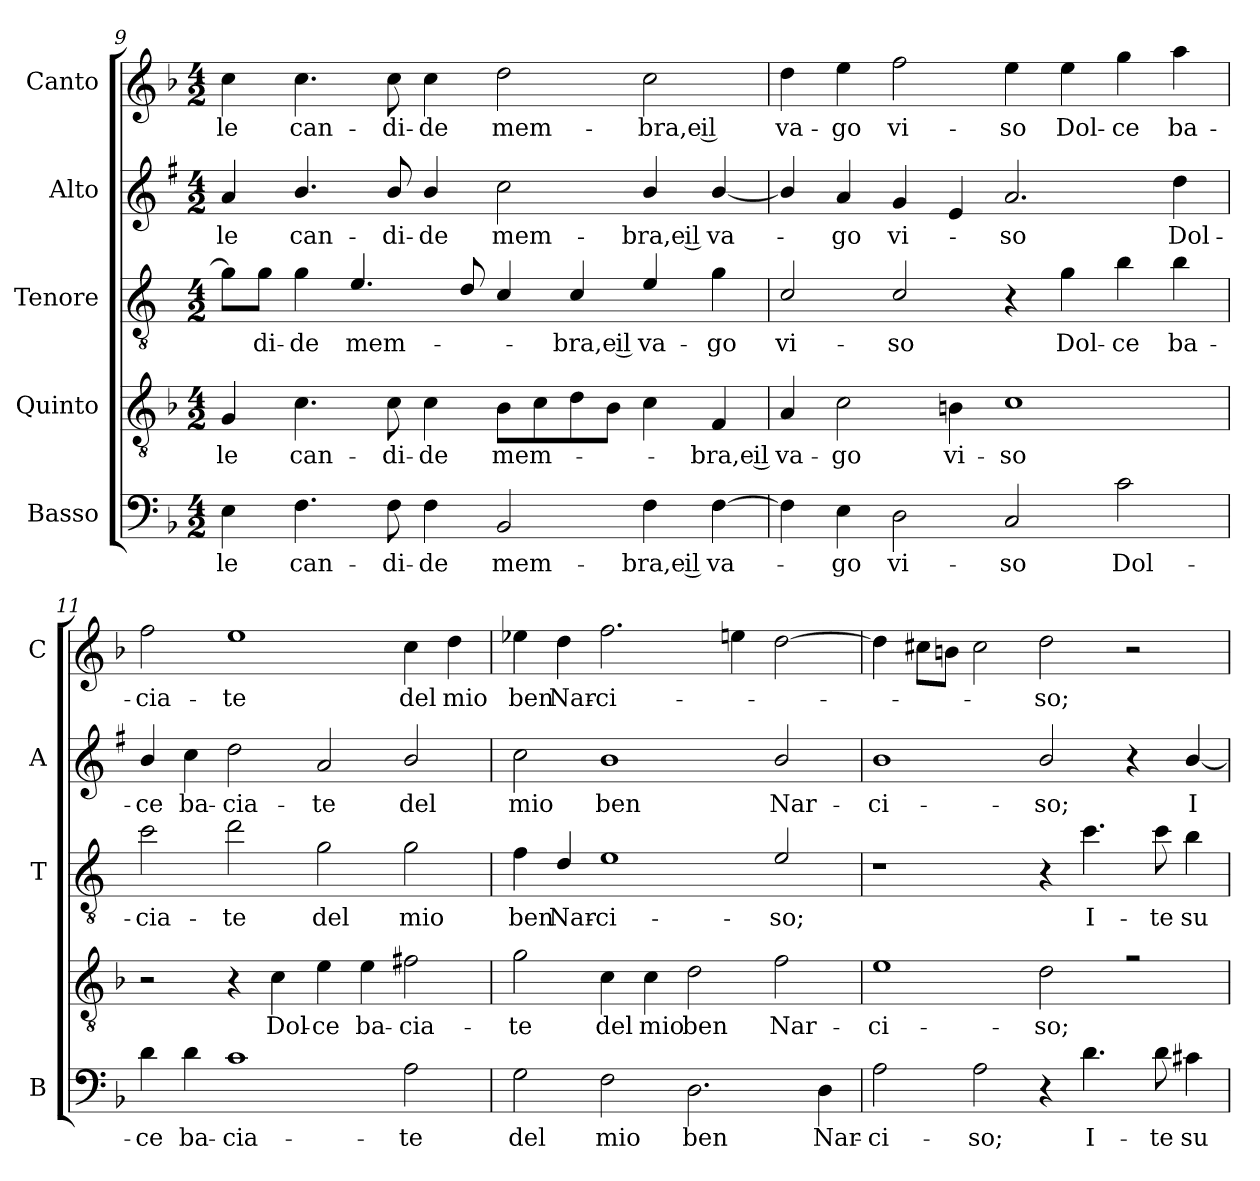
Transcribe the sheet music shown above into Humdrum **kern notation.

**kern	**text	**kern	**text	**kern	**text	**kern	**text	**kern	**text
*part5	*part5	*part4	*part4	*part3	*part3	*part2	*part2	*part1	*part1
*staff5	*staff5	*staff4	*staff4	*staff3	*staff3	*staff2	*staff2	*staff1	*staff1
*I"Basso	*	*I"Quinto	*	*I"Tenore	*	*I"Alto	*	*I"Canto	*
*I'B	*	*	*	*I'T	*	*I'A	*	*I'C	*
*clefF4	*	*clefGv2	*	*clefGv2	*	*clefG2	*	*clefG2	*
*	*	*	*	*ITrd4c7	*	*ITrd1c2	*	*	*
*k[b-]	*	*k[b-]	*	*k[b-]	*	*k[b-]	*	*k[b-]	*
*F:	*	*F:	*	*F:	*	*F:	*	*F:	*
*M4/2	*	*M4/2	*	*M4/2	*	*M4/2	*	*M4/2	*
=9	=9	=9	=9	=9	=9	=9	=9	=9	=9
!	!LO:LY:b	!	!LO:LY:b	!	!	!	!LO:LY:b	!	!LO:LY:b
4E\	le	4G/	le	8c\L]	.	4g/	le	4cc\	le
!	!	!	!	!	!LO:LY:b	!	!	!	!
.	.	.	.	8c\J	-di-	.	.	.	.
!	!LO:LY:b	!	!LO:LY:b	!	!LO:LY:b	!	!LO:LY:b	!	!LO:LY:b
4.F\	can-	4.c\	can-	4c\	-de	4.a/	can-	4.cc\	can-
!	!	!	!	!	!LO:LY:b	!	!	!	!
.	.	.	.	4.A/	mem-	.	.	.	.
!	!LO:LY:b	!	!LO:LY:b	!	!	!	!LO:LY:b	!	!LO:LY:b
8F\	-di-	8c\	-di-	.	.	8a/	-di-	8cc\	-di-
!	!LO:LY:b	!	!LO:LY:b	!	!	!	!LO:LY:b	!	!LO:LY:b
4F\	-de	4c\	-de	.	.	4a/	-de	4cc\	-de
.	.	.	.	8G/	.	.	.	.	.
!	!LO:LY:b	!	!LO:LY:b	!	!	!	!LO:LY:b	!	!LO:LY:b
2BB-/	mem-	8B-\L	mem-	4F/	.	2b-\	mem-	2dd\	mem-
.	.	8c\	.	.	.	.	.	.	.
!	!	!	!	!	!LO:LY:b	!	!	!	!
.	.	8d\	.	4F/	-bra,e il	.	.	.	.
.	.	8B-\J	.	.	.	.	.	.	.
!	!LO:LY:b	!	!	!	!LO:LY:b	!	!LO:LY:b	!	!LO:LY:b
4F\	-bra,e il	4c\	.	4A/	va-	4a/	-bra,e il	2cc\	-bra,e il
!	!LO:LY:b	!	!LO:LY:b	!	!LO:LY:b	!	!LO:LY:b	!	!
[4F\	va-	4F/	-bra,e il	4c\	-go	[4a/	va-	.	.
!!LO:LB:g=z
=10	=10	=10	=10	=10	=10	=10	=10	=10	=10
!	!	!	!LO:LY:b	!	!LO:LY:b	!	!	!	!LO:LY:b
4F\]	.	4A/	va-	2F/	vi-	4a/]	.	4dd\	va-
!	!LO:LY:b	!	!LO:LY:b	!	!	!	!LO:LY:b	!	!LO:LY:b
4E\	-go	2c\	-go	.	.	4g/	-go	4ee\	-go
!	!LO:LY:b	!	!	!	!LO:LY:b	!	!LO:LY:b	!	!LO:LY:b
2D\	vi-	.	.	2F/	-so	4f/	vi-	2ff\	vi-
!	!	!	!LO:LY:b	!	!	!	!	!	!
.	.	4Bn\	vi-	.	.	4d/	.	.	.
!	!LO:LY:b	!	!LO:LY:b	!	!	!	!LO:LY:b	!	!LO:LY:b
2C/	-so	1c	-so	4r	.	2.g/	-so	4ee\	-so
!	!	!	!	!	!LO:LY:b	!	!	!	!LO:LY:b
.	.	.	.	4c\	Dol-	.	.	4ee\	Dol-
!	!LO:LY:b	!	!	!	!LO:LY:b	!	!	!	!LO:LY:b
2c\	Dol-	.	.	4e\	-ce	.	.	4gg\	-ce
!	!	!	!	!	!LO:LY:b	!	!LO:LY:b	!	!LO:LY:b
.	.	.	.	4e\	ba-	4cc\	Dol-	4aa\	ba-
=11	=11	=11	=11	=11	=11	=11	=11	=11	=11
!	!LO:LY:b	!	!	!	!LO:LY:b	!	!LO:LY:b	!	!LO:LY:b
4d\	-ce	2r	.	2f\	-cia-	4a/	-ce	2ff\	-cia-
!	!LO:LY:b	!	!	!	!	!	!LO:LY:b	!	!
4d\	ba-	.	.	.	.	4b-\	ba-	.	.
!	!LO:LY:b	!	!	!	!LO:LY:b	!	!LO:LY:b	!	!LO:LY:b
1c	-cia-	4r	.	2g\	-te	2cc\	-cia-	1ee	-te
!	!	!	!LO:LY:b	!	!	!	!	!	!
.	.	4c\	Dol-	.	.	.	.	.	.
!	!	!	!LO:LY:b	!	!LO:LY:b	!	!LO:LY:b	!	!
.	.	4e\	-ce	2c\	del	2g/	-te	.	.
!	!	!	!LO:LY:b	!	!	!	!	!	!
.	.	4e\	ba-	.	.	.	.	.	.
!	!LO:LY:b	!	!LO:LY:b	!	!LO:LY:b	!	!LO:LY:b	!	!LO:LY:b
2A\	-te	2f#X\	-cia-	2c\	mio	2a/	del	4cc\	del
!	!	!	!	!	!	!	!	!	!LO:LY:b
.	.	.	.	.	.	.	.	4dd\	mio
=12	=12	=12	=12	=12	=12	=12	=12	=12	=12
!	!LO:LY:b	!	!LO:LY:b	!	!LO:LY:b	!	!LO:LY:b	!	!LO:LY:b
2G\	del	2g\	-te	4B-\	ben	2b-\	mio	4ee-X\	ben
!	!	!	!	!	!LO:LY:b	!	!	!	!LO:LY:b
.	.	.	.	4G/	Nar-	.	.	4dd\	Nar-
!	!LO:LY:b	!	!LO:LY:b	!	!LO:LY:b	!	!LO:LY:b	!	!LO:LY:b
2F\	mio	4c\	del	1A	-ci-	1a	ben	2.ff\	-ci-
!	!	!	!LO:LY:b	!	!	!	!	!	!
.	.	4c\	mio	.	.	.	.	.	.
!	!LO:LY:b	!	!LO:LY:b	!	!	!	!	!	!
2.D\	ben	2d\	ben	.	.	.	.	.	.
.	.	.	.	.	.	.	.	4een\	.
!	!	!	!LO:LY:b	!	!LO:LY:b	!	!LO:LY:b	!	!
.	.	2f\	Nar-	2A/	-so;	2a/	Nar-	[2dd\	.
!	!LO:LY:b	!	!	!	!	!	!	!	!
4D\	Nar-	.	.	.	.	.	.	.	.
=13	=13	=13	=13	=13	=13	=13	=13	=13	=13
!	!LO:LY:b	!	!LO:LY:b	!	!	!	!LO:LY:b	!	!
2A\	-ci-	1e	-ci-	1r	.	1a	-ci-	4dd\]	.
.	.	.	.	.	.	.	.	8cc#X\L	.
.	.	.	.	.	.	.	.	8bn\J	.
!	!LO:LY:b	!	!	!	!	!	!	!	!
2A\	-so;	.	.	.	.	.	.	2cc#\	.
!	!	!	!LO:LY:b	!	!	!	!LO:LY:b	!	!LO:LY:b
4r	.	2d\	-so;	4r	.	2a/	-so;	2dd\	-so;
!	!LO:LY:b	!	!	!	!LO:LY:b	!	!	!	!
4.d\	I-	.	.	4.f\	I-	.	.	.	.
.	.	2rf	.	.	.	4r	.	2r	.
!	!LO:LY:b	!	!	!	!LO:LY:b	!	!	!	!
8d\	-te	.	.	8f\	-te	.	.	.	.
!	!LO:LY:b	!	!	!	!LO:LY:b	!	!LO:LY:b	!	!
4c#X\	su-	.	.	4e\	su-	[4a/	I-	.	.
=	=	=	=	=	=	=	=	=	=
*-	*-	*-	*-	*-	*-	*-	*-	*-	*-
